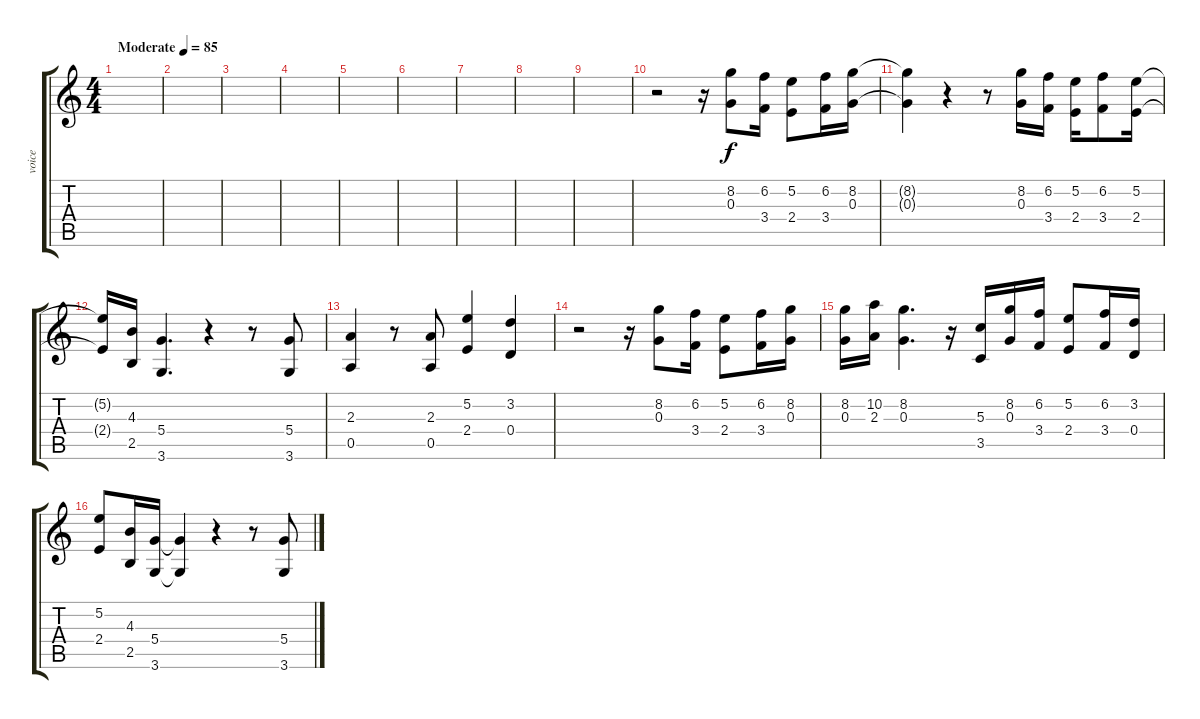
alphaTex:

\track ("voice" "voice") {instrument electricguitarjazz}
\staff {score tabs}
\tuning (E4 B3 G3 D3 A2 E2) {hide}
\ts (4 4)
\tempo (85 "Moderate")
\clef g2
\ks c
|
|
|
|
|
|
|
|
|
r.2 r.16 (8.2 0.3).8 (6.2 3.4).16 (5.2 2.4).8 (6.2 3.4).16 (8.2 0.3).16 |
(8.2{t} 0.3{t}).4 r.4 r.8 (8.2 0.3).16 (6.2 3.4).16 (5.2 2.4).16 (6.2 3.4).8 (5.2 2.4).16 |
(5.2{t} 2.4{t}).16 (4.3 2.5).16 (5.4 3.6).4{d} r.4 r.8 (5.4 3.6).8 |
(2.3 0.5).4 r.8 (2.3 0.5).8 (5.2 2.4).4 (3.2 0.4).4 |
r.2 r.16 (8.2 0.3).8 (6.2 3.4).16 (5.2 2.4).8 (6.2 3.4).16 (8.2 0.3).16 |
(8.2 0.3).16 (10.2 2.3).16 (8.2 0.3).4{d} r.16 (5.3 3.5).16 (8.2 0.3).16 (6.2 3.4).16 (5.2 2.4).8 (6.2 3.4).16 (3.2 0.4).16 |
(5.2 2.4).8 (4.3 2.5).16 (5.4 3.6).16 (5.4{t} 3.6{t}).4 r.4 r.8 (5.4 3.6).8
